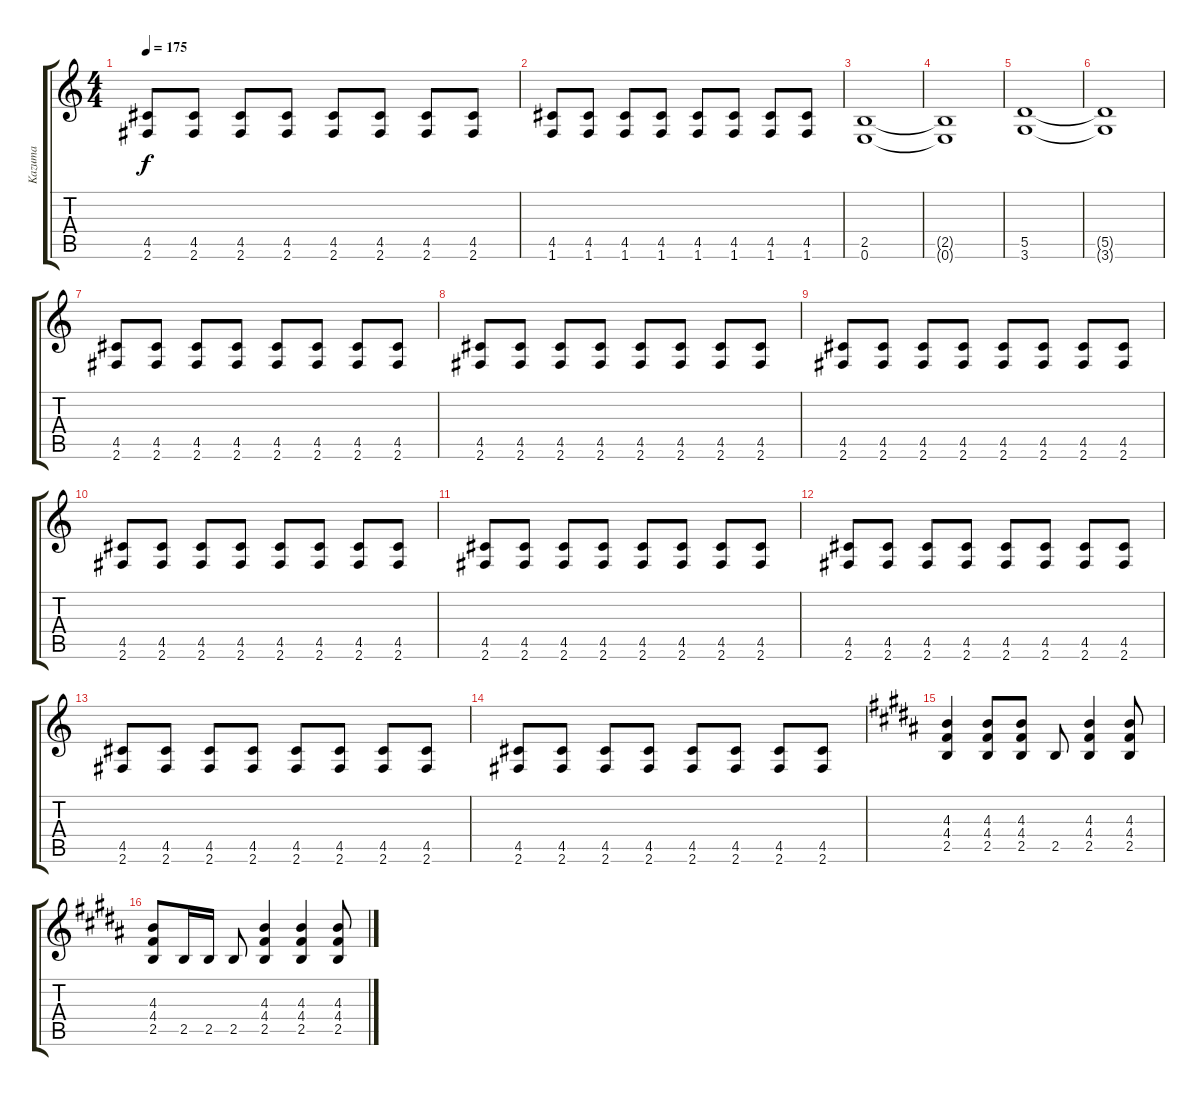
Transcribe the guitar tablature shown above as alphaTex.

\track ("Kazuma" "Kazuma") {instrument overdrivenguitar}
\staff {score tabs}
\tuning (E4 B3 G3 D3 A2 E2) {hide}
\ts (4 4)
\tempo 175
\clef g2
\ks c
(4.5 2.6).8{dy f} (4.5 2.6).8 (4.5 2.6).8 (4.5 2.6).8 (4.5 2.6).8 (4.5 2.6).8 (4.5 2.6).8 (4.5 2.6).8 |
(4.5 1.6).8 (4.5 1.6).8 (4.5 1.6).8 (4.5 1.6).8 (4.5 1.6).8 (4.5 1.6).8 (4.5 1.6).8 (4.5 1.6).8 |
(2.5 0.6).1 |
(2.5{t} 0.6{t}).1 |
(5.5 3.6).1 |
(5.5{t} 3.6{t}).1 |
(4.5 2.6).8 (4.5 2.6).8 (4.5 2.6).8 (4.5 2.6).8 (4.5 2.6).8 (4.5 2.6).8 (4.5 2.6).8 (4.5 2.6).8 |
(4.5 2.6).8 (4.5 2.6).8 (4.5 2.6).8 (4.5 2.6).8 (4.5 2.6).8 (4.5 2.6).8 (4.5 2.6).8 (4.5 2.6).8 |
(4.5 2.6).8 (4.5 2.6).8 (4.5 2.6).8 (4.5 2.6).8 (4.5 2.6).8 (4.5 2.6).8 (4.5 2.6).8 (4.5 2.6).8 |
(4.5 2.6).8 (4.5 2.6).8 (4.5 2.6).8 (4.5 2.6).8 (4.5 2.6).8 (4.5 2.6).8 (4.5 2.6).8 (4.5 2.6).8 |
(4.5 2.6).8 (4.5 2.6).8 (4.5 2.6).8 (4.5 2.6).8 (4.5 2.6).8 (4.5 2.6).8 (4.5 2.6).8 (4.5 2.6).8 |
(4.5 2.6).8 (4.5 2.6).8 (4.5 2.6).8 (4.5 2.6).8 (4.5 2.6).8 (4.5 2.6).8 (4.5 2.6).8 (4.5 2.6).8 |
(4.5 2.6).8 (4.5 2.6).8 (4.5 2.6).8 (4.5 2.6).8 (4.5 2.6).8 (4.5 2.6).8 (4.5 2.6).8 (4.5 2.6).8 |
(4.5 2.6).8 (4.5 2.6).8 (4.5 2.6).8 (4.5 2.6).8 (4.5 2.6).8 (4.5 2.6).8 (4.5 2.6).8 (4.5 2.6).8 |
\ks b
(4.3 4.4 2.5).4 (4.3 4.4 2.5).8 (4.3 4.4 2.5).8 2.5.8 (4.3 4.4 2.5).4 (4.3 4.4 2.5).8 |
(4.3 4.4 2.5).8 2.5.16 2.5.16 2.5.8 (4.3 4.4 2.5).4 (4.3 4.4 2.5).4 (4.3 4.4 2.5).8
